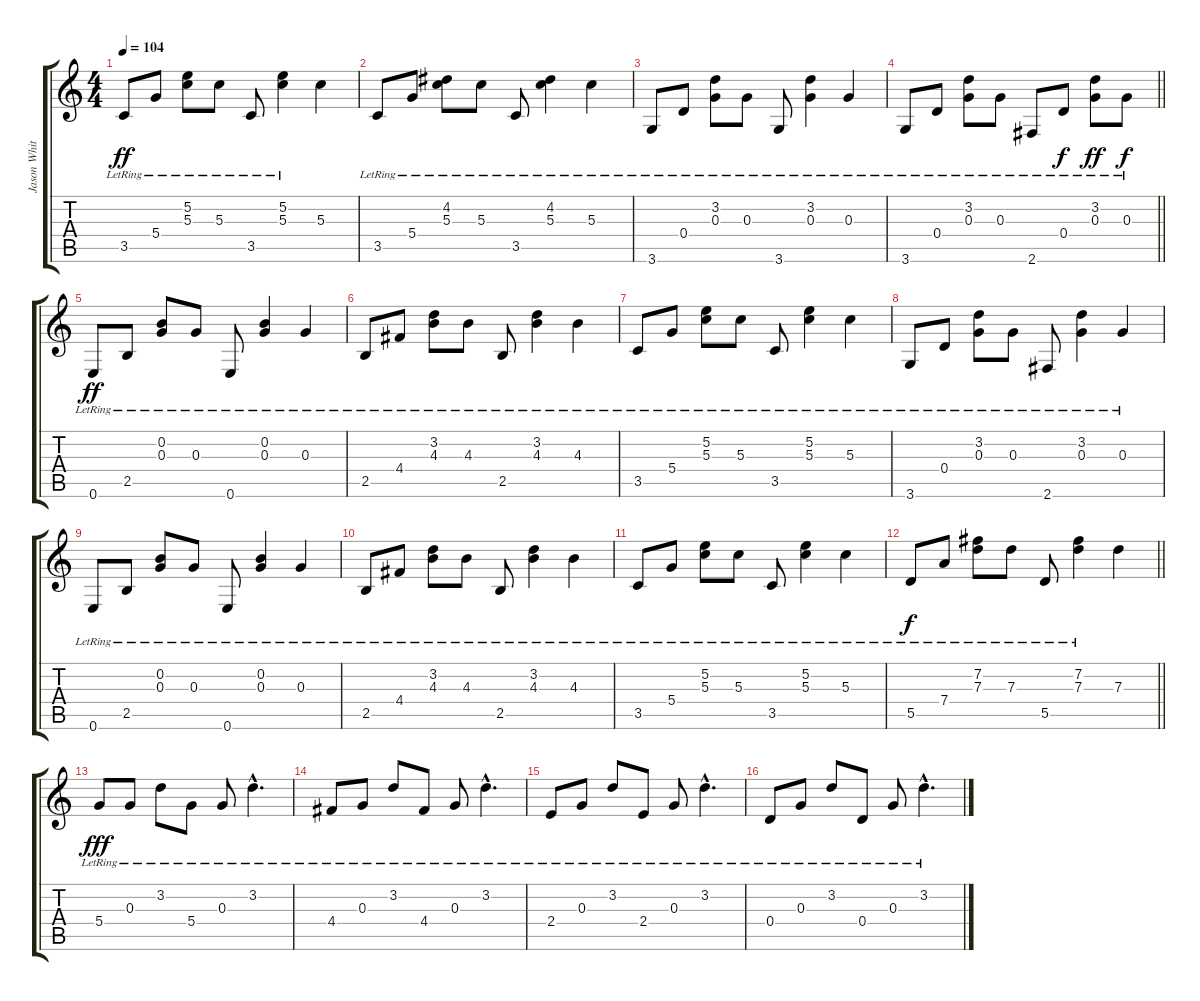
\track ("Jason White " "Jason Whit") {instrument overdrivenguitar}
\staff {score tabs}
\tuning (E4 B3 G3 D3 A2 E2) {hide}
\ts (4 4)
\tempo 104
\clef g2
\ks c
3.5{lr}.8{dy ff instrument electricguitarclean} 5.4{lr}.8 (5.2{lr} 5.3{lr}).8 5.3{lr}.8 3.5{lr}.8 (5.2{lr} 5.3{lr}).4 5.3.4 |
3.5{lr}.8{instrument electricguitarclean} 5.4{lr}.8 (4.2{lr} 5.3{lr}).8 5.3{lr}.8 3.5{lr}.8 (4.2{lr} 5.3{lr}).4 5.3{lr}.4 |
3.6{lr}.8{instrument electricguitarclean} 0.4{lr}.8 (3.2{lr} 0.3{lr}).8 0.3{lr}.8 3.6{lr}.8 (3.2{lr} 0.3{lr}).4 0.3{lr}.4 |
\barLineRight lightlight
3.6{lr}.8{instrument electricguitarclean} 0.4{lr}.8 (3.2{lr} 0.3{lr}).8 0.3{lr}.8 2.6{lr}.8 0.4{lr}.8{dy f volume 8} (3.2{lr} 0.3{lr}).8{dy ff volume 13} 0.3{lr}.8{dy f} |
0.6{lr}.8{dy ff instrument electricguitarclean} 2.5{lr}.8 (0.2{lr} 0.3{lr}).8 0.3{lr}.8 0.6{lr}.8 (0.2{lr} 0.3{lr}).4 0.3{lr}.4 |
2.5{lr}.8{instrument electricguitarclean} 4.4{lr}.8 (3.2{lr} 4.3{lr}).8 4.3{lr}.8 2.5{lr}.8 (3.2{lr} 4.3{lr}).4 4.3{lr}.4 |
3.5{lr}.8{instrument electricguitarclean} 5.4{lr}.8 (5.2{lr} 5.3{lr}).8 5.3{lr}.8 3.5{lr}.8 (5.2{lr} 5.3{lr}).4 5.3{lr}.4 |
3.6{lr}.8{instrument electricguitarclean} 0.4{lr}.8 (3.2{lr} 0.3{lr}).8 0.3{lr}.8 2.6{lr}.8 (3.2{lr} 0.3{lr}).4 0.3{lr}.4 |
0.6{lr}.8{instrument electricguitarclean} 2.5{lr}.8 (0.2{lr} 0.3{lr}).8 0.3{lr}.8 0.6{lr}.8 (0.2{lr} 0.3{lr}).4 0.3{lr}.4 |
2.5{lr}.8{instrument electricguitarclean} 4.4{lr}.8 (3.2{lr} 4.3{lr}).8 4.3{lr}.8 2.5{lr}.8 (3.2{lr} 4.3{lr}).4 4.3{lr}.4 |
3.5{lr}.8{instrument electricguitarclean} 5.4{lr}.8 (5.2{lr} 5.3{lr}).8 5.3{lr}.8 3.5{lr}.8 (5.2{lr} 5.3{lr}).4 5.3{lr}.4 |
\barLineRight lightlight
5.5{lr}.8{dy f instrument electricguitarclean} 7.4{lr}.8 (7.2{lr} 7.3{lr}).8 7.3{lr}.8 5.5{lr}.8 (7.2{lr} 7.3{lr}).4 7.3.4 |
5.4{lr}.8{dy fff instrument electricguitarclean} 0.3{lr}.8 3.2{lr}.8 5.4{lr}.8 0.3{lr}.8 3.2{hac lr}.4{d} |
4.4{lr}.8{instrument electricguitarclean} 0.3{lr}.8 3.2{lr}.8 4.4{lr}.8 0.3{lr}.8 3.2{hac lr}.4{d} |
2.4{lr}.8{instrument electricguitarclean} 0.3{lr}.8 3.2{lr}.8 2.4{lr}.8 0.3{lr}.8 3.2{hac lr}.4{d} |
0.4{lr}.8{instrument electricguitarclean} 0.3{lr}.8 3.2{lr}.8 0.4{lr}.8 0.3{lr}.8 3.2{hac lr}.4{d}
